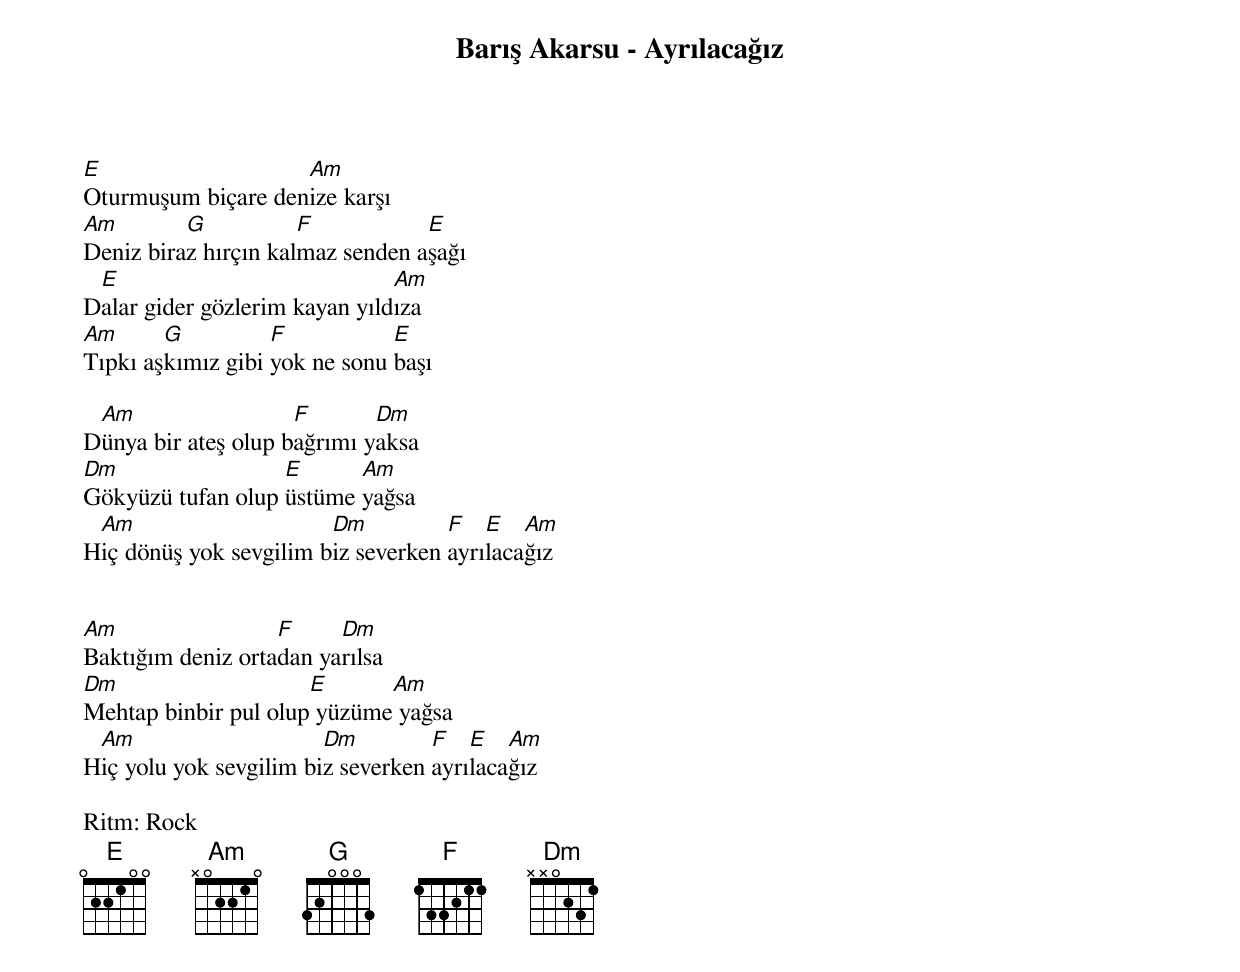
Barış Akarsu - Ayrılacağız

E                   Am
Oturmuşum biçare denize karşı
Am        G           F           E
Deniz biraz hırçın kalmaz senden aşağı
 E                             Am
Dalar gider gözlerim kayan yıldıza
Am      G          F           E
Tıpkı aşkımız gibi yok ne sonu başı

 Am                  F       Dm
Dünya bir ateş olup bağrımı yaksa
Dm                 E      Am
Gökyüzü tufan olup üstüme yağsa
 Am                     Dm          F   E   Am
Hiç dönüş yok sevgilim biz severken ayrılacağız


Am                 F     Dm
Baktığım deniz ortadan yarılsa
Dm                    E      Am
Mehtap binbir pul olup yüzüme yağsa
 Am                     Dm         F   E   Am
Hiç yolu yok sevgilim biz severken ayrılacağız

Ritm: Rock
